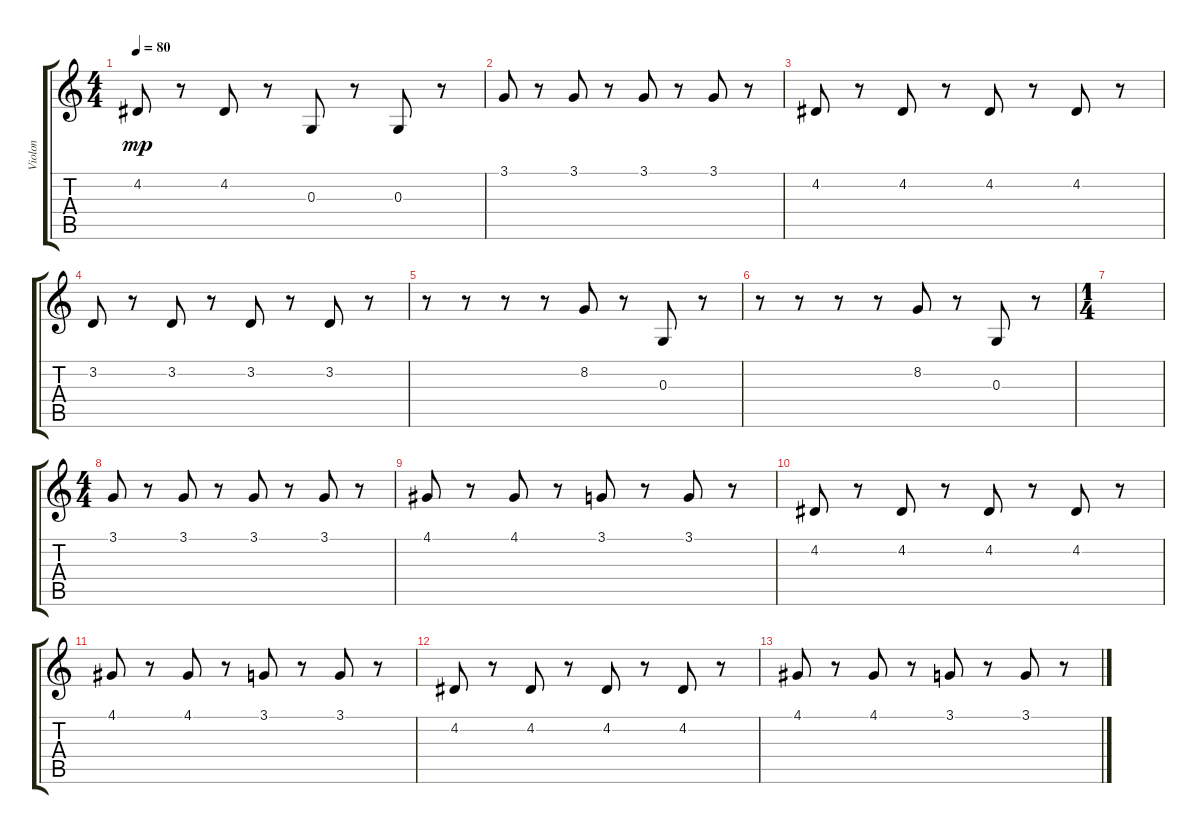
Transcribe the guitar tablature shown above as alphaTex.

\track ("Violon" "Violon") {instrument violin}
\staff {score tabs}
\tuning (E4 B3 G3 D3 A2 E2) {hide}
\ts (4 4)
\tempo 80
\clef g2
\ks c
4.2.8{dy mp} r.8 4.2.8 r.8 0.3.8 r.8 0.3.8 r.8 |
3.1.8 r.8 3.1.8 r.8 3.1.8 r.8 3.1.8 r.8 |
4.2.8 r.8 4.2.8 r.8 4.2.8 r.8 4.2.8 r.8 |
3.2.8 r.8 3.2.8 r.8 3.2.8 r.8 3.2.8 r.8 |
r.8 r.8 r.8 r.8 8.2.8 r.8 0.3.8 r.8 |
r.8 r.8 r.8 r.8 8.2.8 r.8 0.3.8 r.8 |
\ts (1 4)
|
\ts (4 4)
3.1.8 r.8 3.1.8 r.8 3.1.8 r.8 3.1.8 r.8 |
4.1.8 r.8 4.1.8 r.8 3.1.8 r.8 3.1.8 r.8 |
4.2.8 r.8 4.2.8 r.8 4.2.8 r.8 4.2.8 r.8 |
4.1.8 r.8 4.1.8 r.8 3.1.8 r.8 3.1.8 r.8 |
4.2.8 r.8 4.2.8 r.8 4.2.8 r.8 4.2.8 r.8 |
4.1.8 r.8 4.1.8 r.8 3.1.8 r.8 3.1.8 r.8
